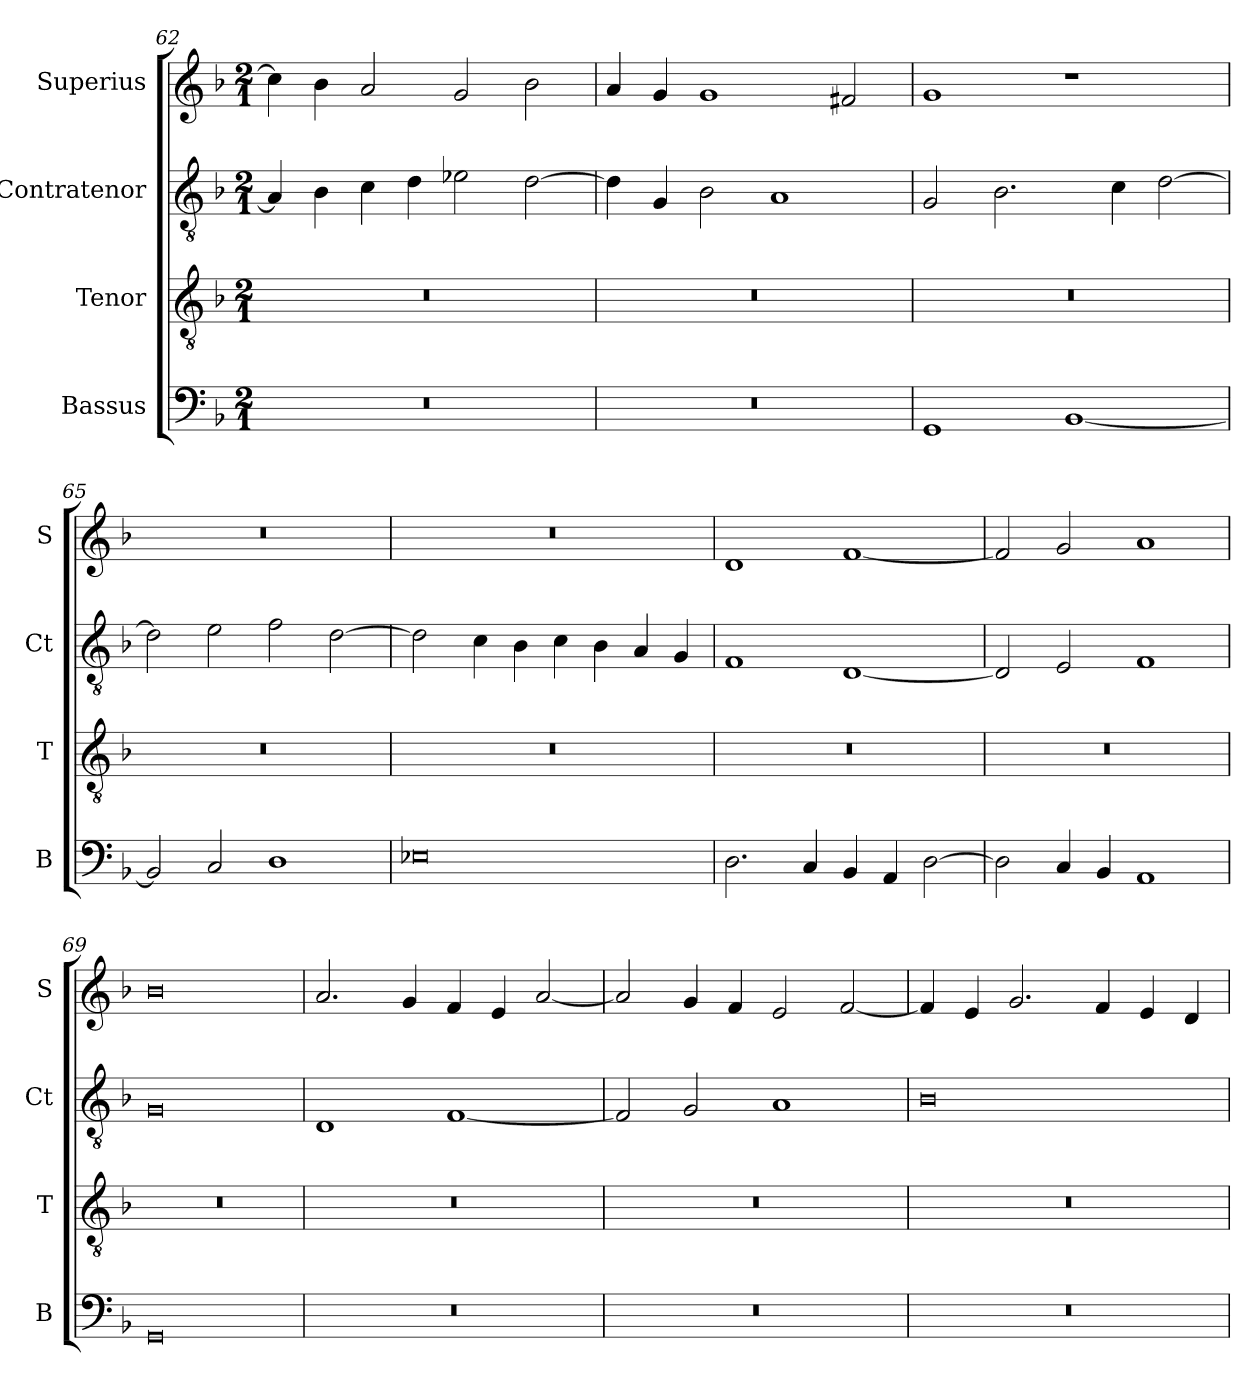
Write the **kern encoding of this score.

**kern	**kern	**kern	**kern
*part4	*part3	*part2	*part1
*staff4	*staff3	*staff2	*staff1
*I"Bassus	*I"Tenor	*I"Contratenor	*I"Superius
*I'B	*I'T	*I'Ct	*I'S
*clefF4	*clefGv2	*clefGv2	*clefG2
*k[b-]	*k[b-]	*k[b-]	*k[b-]
*M2/1	*M2/1	*M2/1	*M2/1
=62	=62	=62	=62
0r	0r	4A/]	4cc\]
.	.	4B-\	4b-\
.	.	4c\	2a/
.	.	4d\	.
.	.	2e-X\	2g/
.	.	[2d\	2b-\
=63	=63	=63	=63
0r	0r	4d\]	4a/
.	.	4G/	4g/
.	.	2B-\	1g
.	.	1A	.
.	.	.	2f#X/
=64	=64	=64	=64
1GG	0r	2G/	1g
.	.	2.B-\	.
[1BB-	.	.	1r
.	.	4c\	.
.	.	[2d\	.
=65	=65	=65	=65
2BB-/]	0r	2d\]	0r
2C/	.	2e\	.
1D	.	2f\	.
.	.	[2d\	.
=66	=66	=66	=66
0E-X	0r	2d\]	0r
.	.	4c\	.
.	.	4B-\	.
.	.	4c\	.
.	.	4B-\	.
.	.	4A/	.
.	.	4G/	.
=67	=67	=67	=67
2.D\	0r	1F	1d
4C/	.	.	.
4BB-/	.	[1D	[1f
4AA/	.	.	.
[2D\	.	.	.
=68	=68	=68	=68
2D\]	0r	2D/]	2f/]
4C/	.	2E/	2g/
4BB-/	.	.	.
1AA	.	1F	1a
=69	=69	=69	=69
0GG	0r	0G	0b-
=70	=70	=70	=70
0r	0r	1D	2.a/
.	.	.	4g/
.	.	[1F	4f/
.	.	.	4e/
.	.	.	[2a/
=71	=71	=71	=71
0r	0r	2F/]	2a/]
.	.	2G/	4g/
.	.	.	4f/
.	.	1A	2e/
.	.	.	[2f/
=72	=72	=72	=72
0r	0r	0B-	4f/]
.	.	.	4e/
.	.	.	2.g/
.	.	.	4f/
.	.	.	4e/
.	.	.	4d/
=	=	=	=
*-	*-	*-	*-
